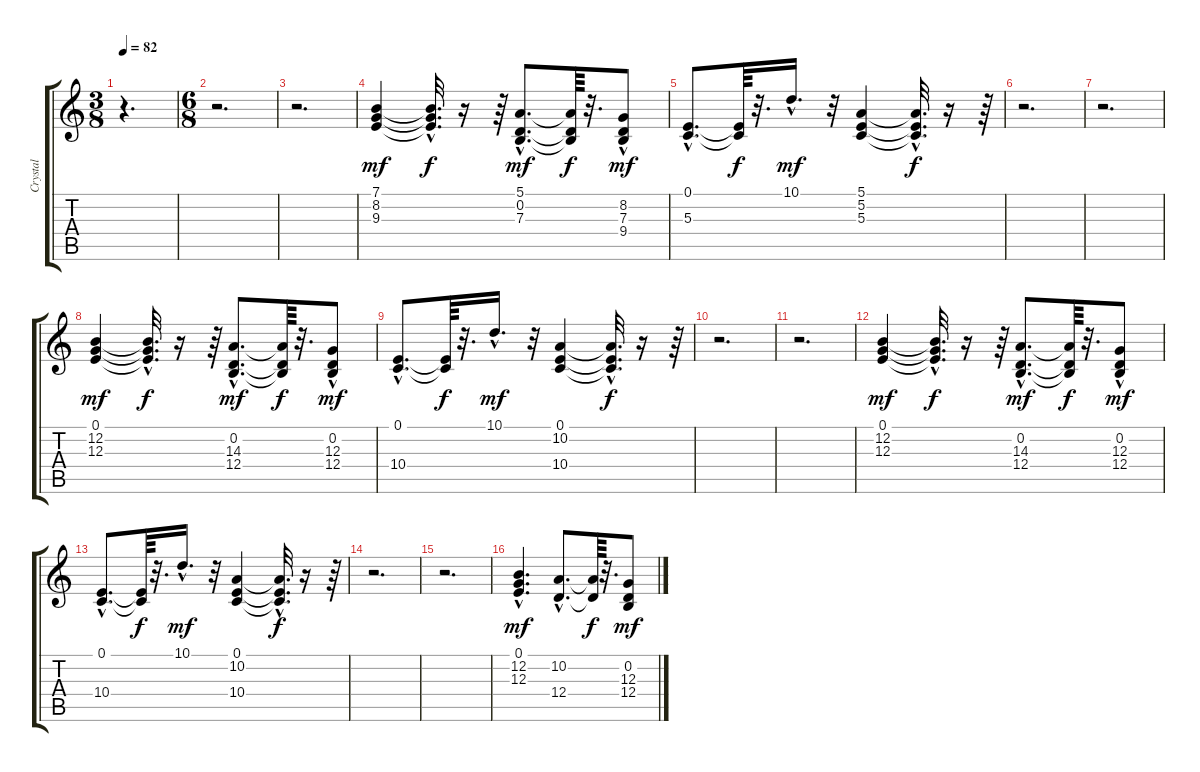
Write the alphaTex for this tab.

\track ("Crystal" "Crystal") {instrument fx3crystal}
\staff {score tabs}
\tuning (E4 B3 G3 D3 A2 E2) {hide}
\ts (3 8)
\tempo 82
\clef g2
\ks c
r.4{d dy mf instrument fx3crystal} |
\ts (6 8)
r.2{d} |
r.2{d} |
(7.1 8.2 9.3).4 (7.1{hac t} 8.2{hac t} 9.3{hac t}).32{d dy f} r.16 r.64 (5.1{hac} 0.2{hac} 7.3{hac}).8{d dy mf} (5.1{t} 0.2{t} 7.3{t}).64{dy f} r.32{d} (8.2 7.3{hac} 9.4{hac}).8{dy mf} |
(0.1{hac} 5.3{hac}).8{d} (0.1{t} 5.3{t}).64{dy f} r.32{d} 10.1{hac}.16{d dy mf} r.32 (5.1 5.2 5.3).4 (5.1{hac t} 5.2{hac t} 5.3{hac t}).32{d dy f} r.16 r.64 |
r.2{d} |
r.2{d} |
(0.1 12.2 12.3).4{dy mf} (0.1{hac t} 12.2{hac t} 12.3{hac t}).32{d dy f} r.16 r.64 (0.2{hac} 14.3{hac} 12.4{hac}).8{d dy mf} (0.2{t} 14.3{t} 12.4{t}).64{dy f} r.32{d} (0.2{hac} 12.3 12.4{hac}).8{dy mf} |
(0.1{hac} 10.4{hac}).8{d} (0.1{t} 10.4{t}).64{dy f} r.32{d} 10.1{hac}.16{d dy mf} r.32 (0.1 10.2 10.4).4 (0.1{hac t} 10.2{hac t} 10.4{hac t}).32{d dy f} r.16 r.64 |
r.2{d} |
r.2{d} |
(0.1 12.2 12.3).4{dy mf} (0.1{hac t} 12.2{hac t} 12.3{hac t}).32{d dy f} r.16 r.64 (0.2{hac} 14.3{hac} 12.4{hac}).8{d dy mf} (0.2{t} 14.3{t} 12.4{t}).64{dy f} r.32{d} (0.2 12.3 12.4{hac}).8{dy mf} |
(0.1{hac} 10.4{hac}).8{d} (0.1{t} 10.4{t}).64{dy f} r.32{d} 10.1{hac}.16{d dy mf} r.32 (0.1 10.2 10.4).4 (0.1{hac t} 10.2{hac t} 10.4{hac t}).32{d dy f} r.16 r.64 |
r.2{d} |
r.2{d} |
(0.1 12.2{hac} 12.3).4{d dy mf} (10.2{hac} 12.4{hac}).8{d} (10.2{t} 12.4{t}).64{dy f} r.32{d} (0.2 12.3 12.4).8{dy mf}
